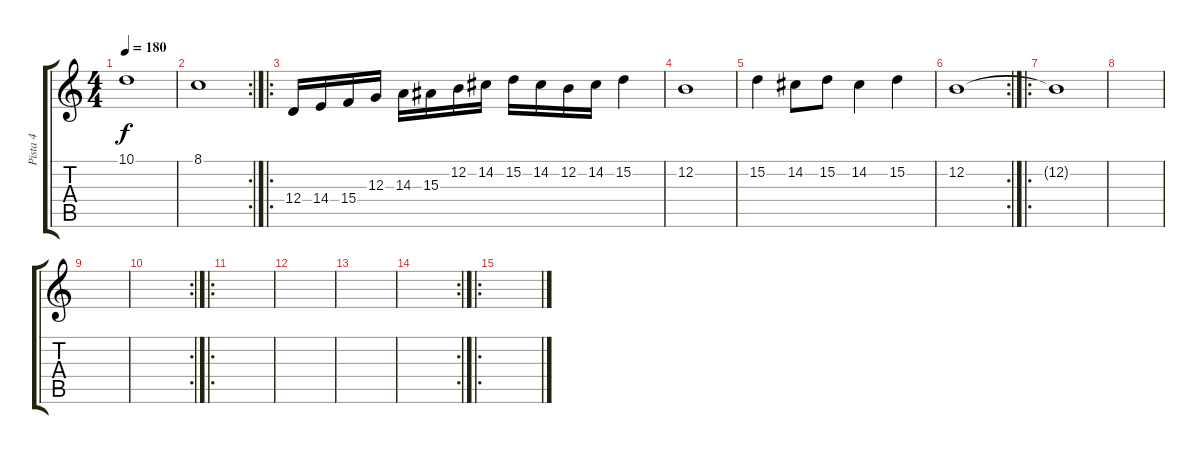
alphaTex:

\track ("Pista 4" "Pista 4") {instrument pizzicatostrings}
\staff {score tabs}
\tuning (E4 B3 G3 D3 A2 E2) {hide}
\ts (4 4)
\tempo 180
\clef g2
\ks c
10.1.1{dy f} |
\rc 2
8.1.1 |
\ro
12.4.16 14.4.16 15.4.16 12.3.16 14.3.16 15.3.16 12.2.16 14.2.16 15.2.16 14.2.16 12.2.16 14.2.16 15.2.4 |
12.2.1 |
15.2.4 14.2.8 15.2.8 14.2.4 15.2.4 |
\rc 2
12.2.1 |
\ro
12.2{t}.1 |
|
|
\rc 2
|
\ro
|
|
|
\rc 2
|
\ro
